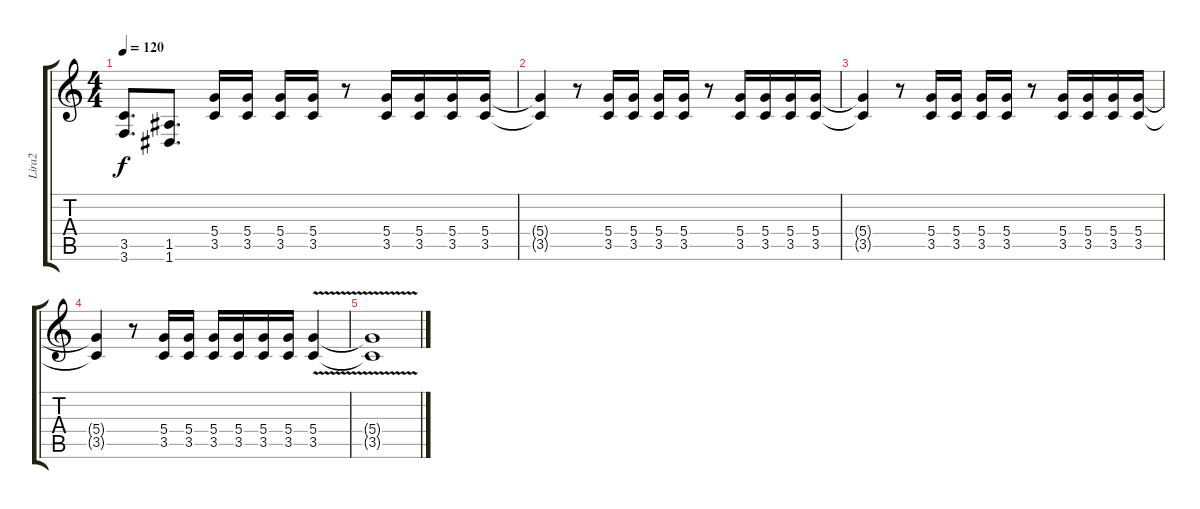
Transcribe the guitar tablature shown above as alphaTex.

\track ("Lira2" "Lira2") {instrument distortionguitar}
\staff {score tabs}
\tuning (E4 B3 G3 D3 A2 D2) {hide}
\ts (4 4)
\tempo 120
\clef g2
\ks c
(3.5 3.6).8{d dy f} (1.5 1.6).8{d} (5.4 3.5).16 (5.4 3.5).16 (5.4 3.5).16 (5.4 3.5).16 r.8 (5.4 3.5).16 (5.4 3.5).16 (5.4 3.5).16 (5.4 3.5).16 |
(5.4{t} 3.5{t}).4 r.8 (5.4 3.5).16 (5.4 3.5).16 (5.4 3.5).16 (5.4 3.5).16 r.8 (5.4 3.5).16 (5.4 3.5).16 (5.4 3.5).16 (5.4 3.5).16 |
(5.4{t} 3.5{t}).4 r.8 (5.4 3.5).16 (5.4 3.5).16 (5.4 3.5).16 (5.4 3.5).16 r.8 (5.4 3.5).16 (5.4 3.5).16 (5.4 3.5).16 (5.4 3.5).16 |
(5.4{t} 3.5{t}).4 r.8 (5.4 3.5).16 (5.4 3.5).16 (5.4 3.5).16 (5.4 3.5).16 (5.4 3.5).16 (5.4 3.5).16 (5.4{v} 3.5).4 |
(5.4{t} 3.5{t}).1
